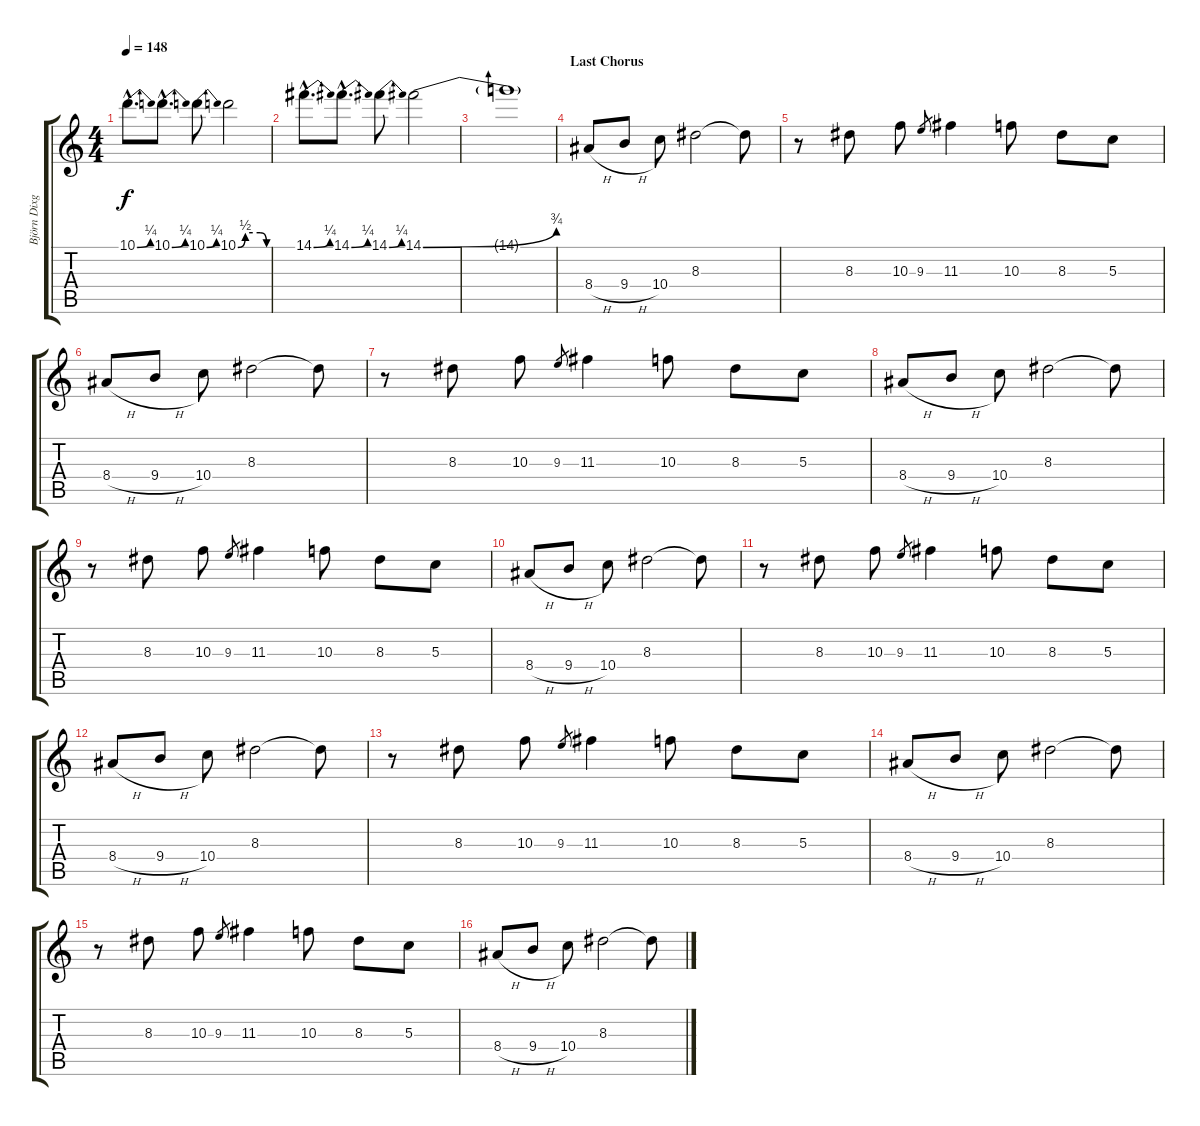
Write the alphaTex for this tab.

\track ("Björn Dixgard - Lead Guitar" "Björn Dixg") {instrument distortionguitar}
\staff {score tabs}
\tuning (E4 B3 G3 D3 A2 E2) {hide}
\ts (4 4)
\tempo 148
\clef g2
\ks c
10.1{be (bend 0 0 60 1) hac}.8{d dy f} 10.1{be (bend 0 0 60 1) hac}.8{d} 10.1{be (bend 0 0 60 1)}.8 10.1{be (custom 0 0 15 2 30 2 45 2 58 0 60 0)}.2 |
14.1{be (bend 0 0 60 1) hac}.8{d} 14.1{be (bend 0 0 60 1) hac}.8{d} 14.1{be (bend 0 0 60 1)}.8 14.1{be (bend 0 0 60 3)}.2 |
14.1{t}.1 |
\section ("" "Last Chorus")
8.4{h}.8{volume 13} 9.4{h}.8 10.4.8 8.3.2 8.3{t}.8 |
r.8 8.3.8 10.3.8 9.3.8{gr} 11.3.4 10.3.8 8.3.8 5.3.8 |
8.4{h}.8 9.4{h}.8 10.4.8 8.3.2 8.3{t}.8 |
r.8 8.3.8 10.3.8 9.3.8{gr} 11.3.4 10.3.8 8.3.8 5.3.8 |
8.4{h}.8 9.4{h}.8 10.4.8 8.3.2 8.3{t}.8 |
r.8 8.3.8 10.3.8 9.3.8{gr} 11.3.4 10.3.8 8.3.8 5.3.8 |
8.4{h}.8 9.4{h}.8 10.4.8 8.3.2 8.3{t}.8 |
r.8 8.3.8 10.3.8 9.3.8{gr} 11.3.4 10.3.8 8.3.8 5.3.8 |
8.4{h}.8 9.4{h}.8 10.4.8 8.3.2 8.3{t}.8 |
r.8 8.3.8 10.3.8 9.3.8{gr} 11.3.4 10.3.8 8.3.8 5.3.8 |
8.4{h}.8 9.4{h}.8 10.4.8 8.3.2 8.3{t}.8 |
r.8 8.3.8 10.3.8 9.3.8{gr} 11.3.4 10.3.8 8.3.8 5.3.8 |
8.4{h}.8 9.4{h}.8 10.4.8 8.3.2 8.3{t}.8
